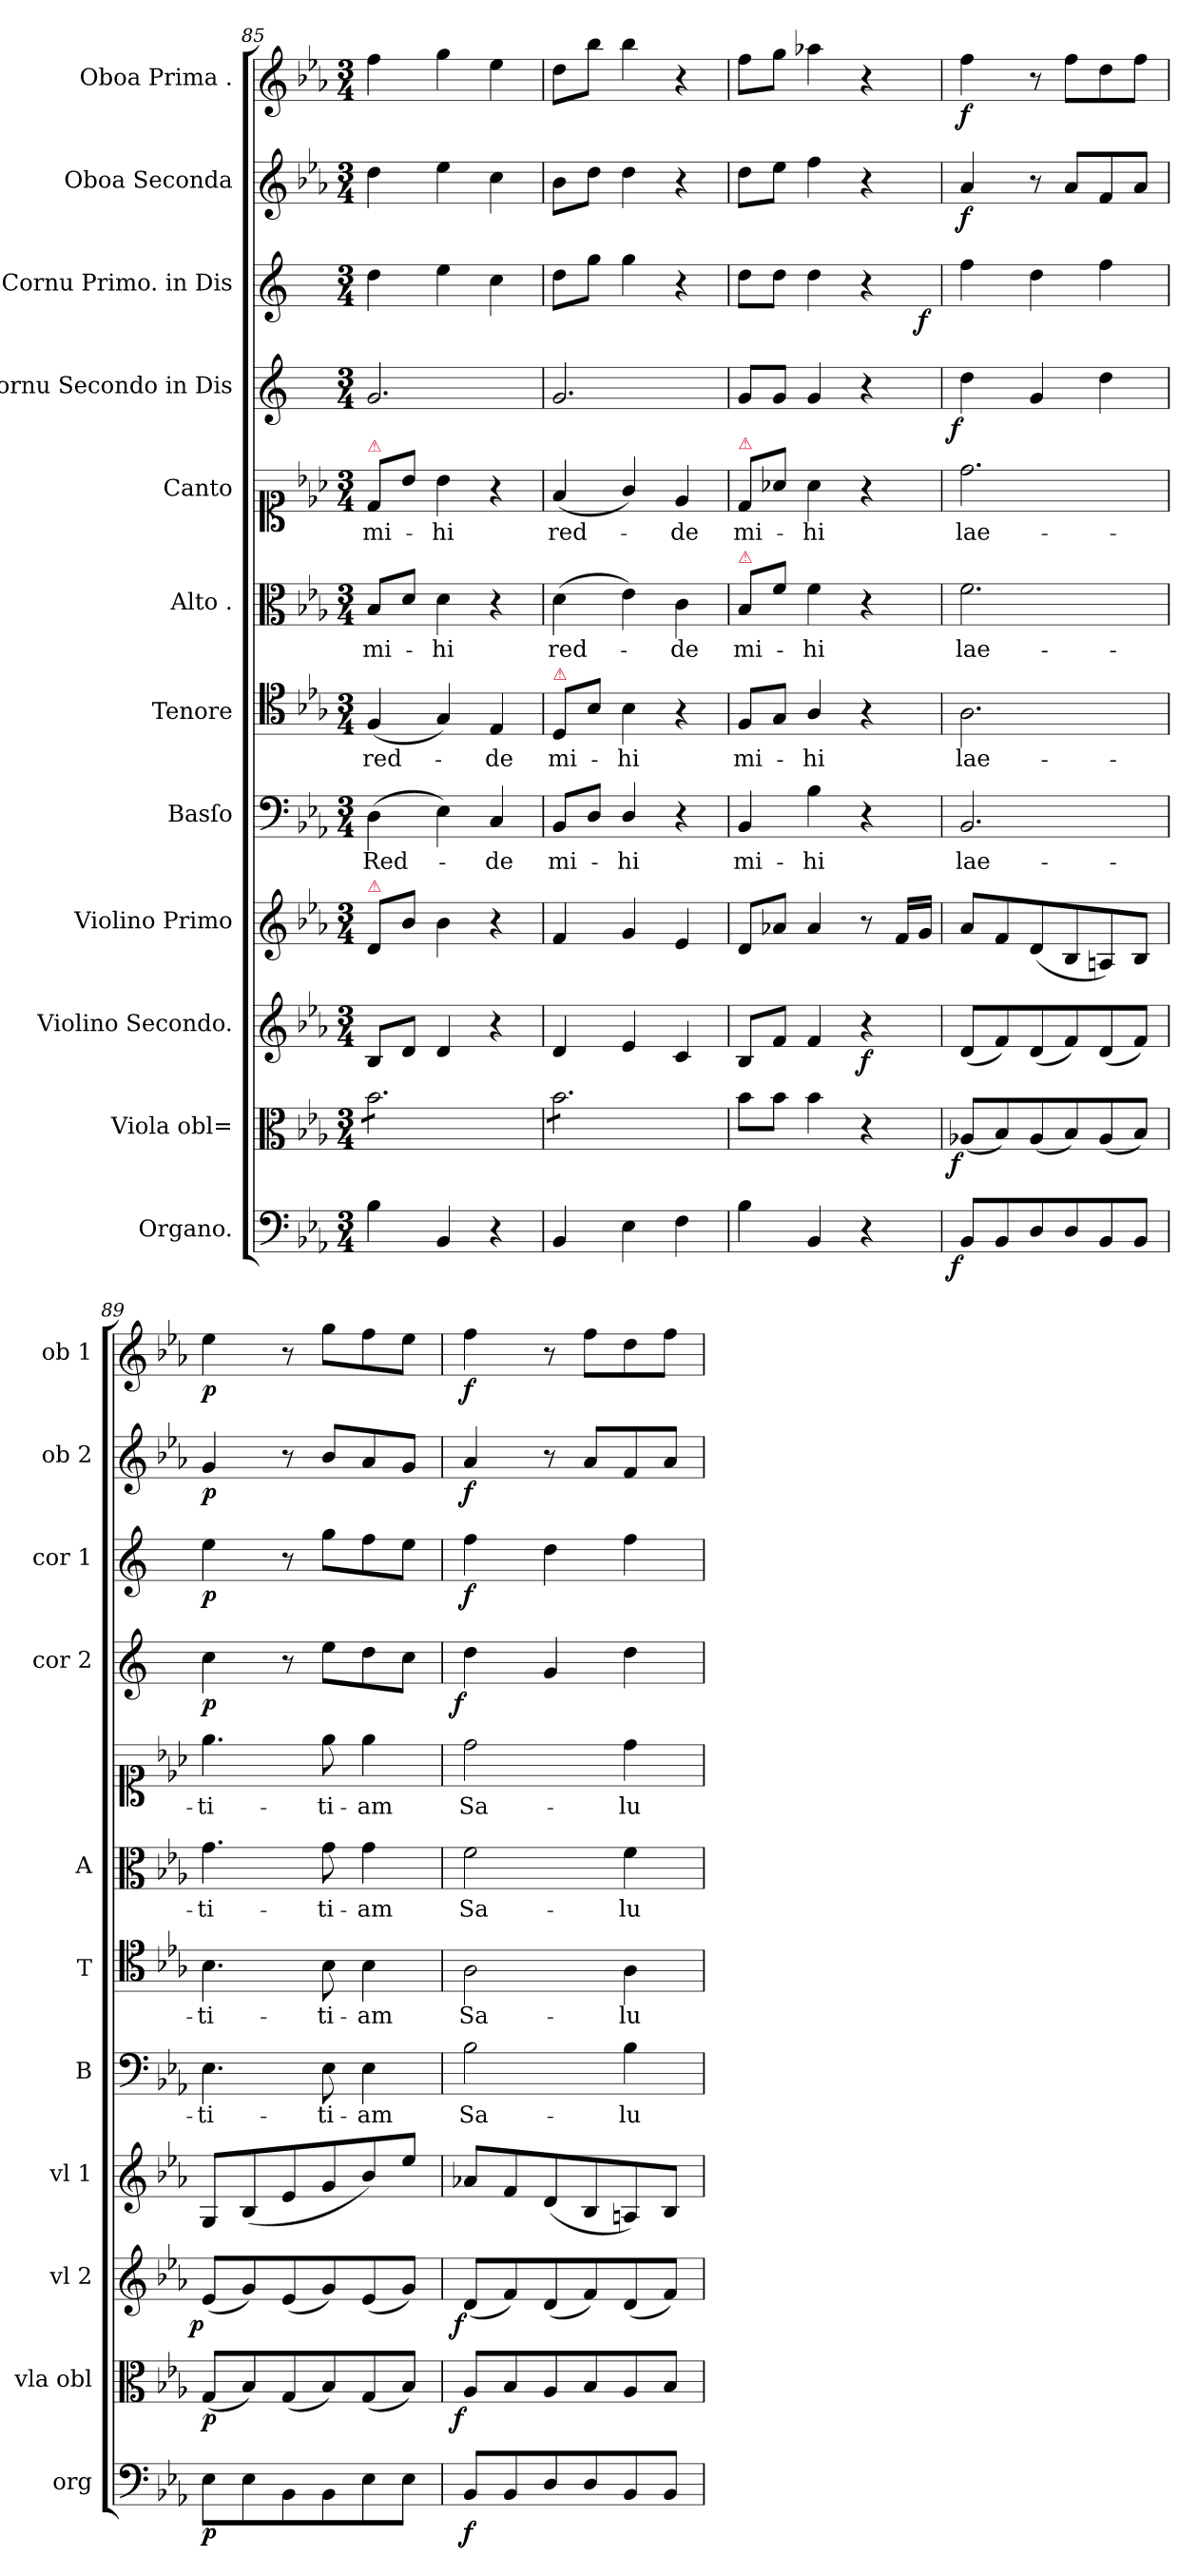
**kern	**dynam	**kern	**dynam	**kern	**dynam	**kern	**dynam	**kern	**text	**kern	**text	**kern	**text	**kern	**text	**kern	**dynam	**kern	**dynam	**kern	**dynam	**kern	**dynam
*part12	*part12	*part11	*part11	*part10	*part10	*part9	*part9	*part8	*part8	*part7	*part7	*part6	*part6	*part5	*part5	*part4	*part4	*part3	*part3	*part2	*part2	*part1	*part1
*staff12	*staff12	*staff11	*staff11	*staff10	*staff10	*staff9	*staff9	*staff8	*staff8	*staff7	*staff7	*staff6	*staff6	*staff5	*staff5	*staff4	*staff4	*staff3	*staff3	*staff2	*staff2	*staff1	*staff1
*I"Organo.	*	*I"Viola obl=	*	*I"Violino Secondo.	*	*I"Violino Primo	*	*I"Basſo	*	*I"Tenore	*	*I"Alto .	*	*I"Canto	*	*I"Cornu Secondo in Dis	*	*I"Cornu Primo. in Dis	*	*I"Oboa Seconda	*	*I"Oboa Prima .	*
*I'org	*	*I'vla obl	*	*I'vl 2	*	*I'vl 1	*	*I'B	*	*I'T	*	*I'A	*	*	*	*I'cor 2	*	*I'cor 1	*	*I'ob 2	*	*I'ob 1	*
*clefF4	*	*clefC3	*	*clefG2	*	*clefG2	*	*clefF4	*	*clefC4	*	*clefC3	*	*clefC1	*	*clefG2	*	*clefG2	*	*clefG2	*	*clefG2	*
*	*	*	*	*	*	*	*	*	*	*	*	*	*	*	*	*ITrd5c9	*	*ITrd5c9	*	*	*	*	*
*k[b-e-a-]	*	*k[b-e-a-]	*	*k[b-e-a-]	*	*k[b-e-a-]	*	*k[b-e-a-]	*	*k[b-e-a-]	*	*k[b-e-a-]	*	*k[b-e-a-]	*	*k[b-e-a-]	*	*k[b-e-a-]	*	*k[b-e-a-]	*	*k[b-e-a-]	*
*E-:	*	*E-:	*	*E-:	*	*E-:	*	*E-:	*	*E-:	*	*E-:	*	*E-:	*	*E-:	*	*E-:	*	*E-:	*	*E-:	*
*M3/4	*	*M3/4	*	*M3/4	*	*M3/4	*	*M3/4	*	*M3/4	*	*M3/4	*	*M3/4	*	*M3/4	*	*M3/4	*	*M3/4	*	*M3/4	*
=85	=85	=85	=85	=85	=85	=85	=85	=85	=85	=85	=85	=85	=85	=85	=85	=85	=85	=85	=85	=85	=85	=85	=85
!	!	!	!	!	!	!	!	!	!	!	!	!	!	!LO:TX:a:color=crimson:t=⚠	!	!	!	!	!	!	!	!	!
!	!	!	!	!	!	!LO:TX:a:color=crimson:t=⚠	!	!	!	!	!	!	!	!	!	!	!	!	!	!	!	!	!
*	*	*tremolo	*	*	*	*	*	*	*	*	*	*	*	*	*	*	*	*	*	*	*	*	*
4B-\	.	8b-\L	.	8B-/L	.	8d/L	.	(4D\	Red-	(4F/	red-	8B-/L	mi-	8d/L	mi-	2.B-/	.	4f\	.	4dd\	.	4ff\	.
.	.	8b-\	.	8d/J	.	8b-\J	.	.	.	.	.	8d/J	.	8b-\J	.	.	.	.	.	.	.	.	.
4BB-/	.	8b-\	.	4d/	.	4b-\	.	4E-\)	.	4G/)	.	4d\	-hi	4b-\	-hi	.	.	4g\	.	4ee-\	.	4gg\	.
.	.	8b-\	.	.	.	.	.	.	.	.	.	.	.	.	.	.	.	.	.	.	.	.	.
4r	.	8b-\	.	4r	.	4r	.	4C/	-de	4E-/	-de	4r	.	4r	.	.	.	4e-\	.	4cc\	.	4ee-\	.
.	.	8b-\J	.	.	.	.	.	.	.	.	.	.	.	.	.	.	.	.	.	.	.	.	.
=86	=86	=86	=86	=86	=86	=86	=86	=86	=86	=86	=86	=86	=86	=86	=86	=86	=86	=86	=86	=86	=86	=86	=86
!	!	!	!	!	!	!	!	!	!	!LO:TX:a:color=crimson:t=⚠	!	!	!	!	!	!	!	!	!	!	!	!	!
4BB-/	.	8b-\L	.	4d/	.	4f/	.	8BB-/L	mi-	8D/L	mi-	(4d\	red-	(4f/	red-	2.B-/	.	8f\L	.	8b-\L	.	8dd\L	.
.	.	8b-\	.	.	.	.	.	8D/J	.	8B-\J	.	.	.	.	.	.	.	8b-\J	.	8dd\J	.	8bb-\J	.
4E-\	.	8b-\	.	4e-/	.	4g/	.	4D/	-hi	4B-\	-hi	4e-\)	.	4g/)	.	.	.	4b-\	.	4dd\	.	4bb-\	.
.	.	8b-\	.	.	.	.	.	.	.	.	.	.	.	.	.	.	.	.	.	.	.	.	.
4F\	.	8b-\	.	4c/	.	4e-/	.	4r	.	4r	.	4c\	-de	4e-/	-de	.	.	4r	.	4r	.	4r	.
.	.	8b-\J	.	.	.	.	.	.	.	.	.	.	.	.	.	.	.	.	.	.	.	.	.
*	*	*Xtremolo	*	*	*	*	*	*	*	*	*	*	*	*	*	*	*	*	*	*	*	*	*
=87	=87	=87	=87	=87	=87	=87	=87	=87	=87	=87	=87	=87	=87	=87	=87	=87	=87	=87	=87	=87	=87	=87	=87
*	*	*	*	*	*	*	*	*	*	*	*	*	*	*	*	*	*	*^	*	*	*	*	*
!	!	!	!	!	!	!	!	!	!	!	!	!	!	!LO:TX:a:color=crimson:t=⚠	!	!	!	!	!	!	!	!	!	!
!	!	!	!	!	!	!	!	!	!	!	!	!LO:TX:a:color=crimson:t=⚠	!	!	!	!	!	!	!	!	!	!	!	!
4B-\	.	8b-\L	.	8B-/L	.	8d/L	.	4BB-/	mi-	8F/L	mi-	8B-/L	mi-	8d/L	mi-	8B-/L	.	8f\L	2ryy	.	8dd\L	.	8ff\L	.
.	.	8b-\J	.	8f/J	.	8a-X/J	.	.	.	8G/J	.	8f\J	.	8a-X\J	.	8B-/J	.	8f\J	.	.	8ee-\J	.	8gg\J	.
4BB-/	.	4b-\	.	4f/	.	4a-/	.	4B-\	-hi	4A-/	-hi	4f\	-hi	4a-\	-hi	4B-/	.	4f\	.	.	4ff\	.	4aa-X\	.
!	!	!	!	!	!LO:DY:b	!	!	!	!	!	!	!	!	!	!	!	!	!	!	!	!	!	!	!
4r	.	4r	.	4r	f	8r	.	4r	.	4r	.	4r	.	4r	.	4r	.	4r	8.ryy	.	4r	.	4r	.
!	!	!	!	!	!	!	!LO:DY:a	!	!	!	!	!	!	!	!	!	!	!	!	!	!	!	!	!
.	.	.	.	.	.	16f/LL	f&colon;	.	.	.	.	.	.	.	.	.	.	.	.	.	.	.	.	.
.	.	.	.	.	.	16g/JJ	.	.	.	.	.	.	.	.	.	.	.	.	16ryy	f	.	.	.	.
=88	=88	=88	=88	=88	=88	=88	=88	=88	=88	=88	=88	=88	=88	=88	=88	=88	=88	=88	=88	=88	=88	=88	=88	=88
!	!LO:DY:rj	!	!LO:DY:rj	!	!	!	!	!	!	!	!	!	!	!	!	!	!LO:DY:rj	!	!	!	!	!	!	!
*	*	*	*	*	*	*	*	*	*	*	*	*	*	*	*	*	*	*v	*v	*	*	*	*	*
8BB-/L	f	(8A-X/L	f	(8d/L	.	8a-/L	.	2.BB-/	lae-	2.A-\	lae-	2.f\	lae-	2.dd\	lae-	4f\	f	4a-\	.	4a-/	f	4ff\	f
8BB-/	.	8B-/)	.	8f/)	.	8f/	.	.	.	.	.	.	.	.	.	.	.	.	.	.	.	.	.
8D/	.	(8A-/	.	(8d/	.	(8d/	.	.	.	.	.	.	.	.	.	4B-/	.	4f\	.	8r	.	8r	.
8D/	.	8B-/)	.	8f/)	.	8B-/	.	.	.	.	.	.	.	.	.	.	.	.	.	8a-/L	.	8ff\L	.
8BB-/	.	(8A-/	.	(8d/	.	8An/)	.	.	.	.	.	.	.	.	.	4f\	.	4a-\	.	8f/	.	8dd\	.
8BB-/J	.	8B-/J)	.	8f/J)	.	8B-/J	.	.	.	.	.	.	.	.	.	.	.	.	.	8a-/J	.	8ff\J	.
=89	=89	=89	=89	=89	=89	=89	=89	=89	=89	=89	=89	=89	=89	=89	=89	=89	=89	=89	=89	=89	=89	=89	=89
!	!	!	!	!	!LO:DY:b:rj	!	!LO:DY:a	!	!	!	!	!	!	!	!	!	!	!	!	!	!	!	!
8E-\L	p	(8G/L	p	(8e-/L	p	8G/L	p&colon;	4.E-\	-ti-	4.B-\	-ti-	4.g\	-ti-	4.ee-\	-ti-	4e-\	p	4g\	p	4g/	p	4ee-\	p
8E-\	.	8B-/)	.	8g/)	.	(8B-/	.	.	.	.	.	.	.	.	.	.	.	.	.	.	.	.	.
8BB-\	.	(8G/	.	(8e-/	.	8e-/	.	.	.	.	.	.	.	.	.	8r	.	8r	.	8r	.	8r	.
8BB-\	.	8B-/)	.	8g/)	.	8g/	.	8E-\	-ti-	8B-\	-ti-	8g\	-ti-	8ee-\	-ti-	8g\L	.	8b-\L	.	8b-/L	.	8gg\L	.
8E-\	.	(8G/	.	(8e-/	.	8b-/)	.	4E-\	-am	4B-\	-am	4g\	-am	4ee-\	-am	8f\	.	8a-\	.	8a-/	.	8ff\	.
8E-\J	.	8B-/J)	.	8g/J)	.	8ee-/J	.	.	.	.	.	.	.	.	.	8e-\J	.	8g\J	.	8g/J	.	8ee-\J	.
=90	=90	=90	=90	=90	=90	=90	=90	=90	=90	=90	=90	=90	=90	=90	=90	=90	=90	=90	=90	=90	=90	=90	=90
!	!	!	!LO:DY:rj	!	!LO:DY:b:rj	!	!LO:DY:a	!	!	!	!	!	!	!	!	!	!LO:DY:rj	!	!	!	!	!	!
8BB-/L	f	8A-/L	f	(8d/L	f	8a-X/L	f&colon;	2B-\	Sa-	2A-\	Sa-	2f\	Sa-	2dd\	Sa-	4f\	f	4a-\	f	4a-/	f	4ff\	f
8BB-/	.	8B-/	.	8f/)	.	8f/	.	.	.	.	.	.	.	.	.	.	.	.	.	.	.	.	.
8D/	.	8A-/	.	(8d/	.	(8d/	.	.	.	.	.	.	.	.	.	4B-/	.	4f\	.	8r	.	8r	.
8D/	.	8B-/	.	8f/)	.	8B-/	.	.	.	.	.	.	.	.	.	.	.	.	.	8a-/L	.	8ff\L	.
8BB-/	.	8A-/	.	(8d/	.	8An/)	.	4B-\	-lu-	4A-\	-lu-	4f\	-lu-	4dd\	-lu-	4f\	.	4a-\	.	8f/	.	8dd\	.
8BB-/J	.	8B-/J	.	8f/J)	.	8B-/J	.	.	.	.	.	.	.	.	.	.	.	.	.	8a-/J	.	8ff\J	.
=	=	=	=	=	=	=	=	=	=	=	=	=	=	=	=	=	=	=	=	=	=	=	=
*-	*-	*-	*-	*-	*-	*-	*-	*-	*-	*-	*-	*-	*-	*-	*-	*-	*-	*-	*-	*-	*-	*-	*-
